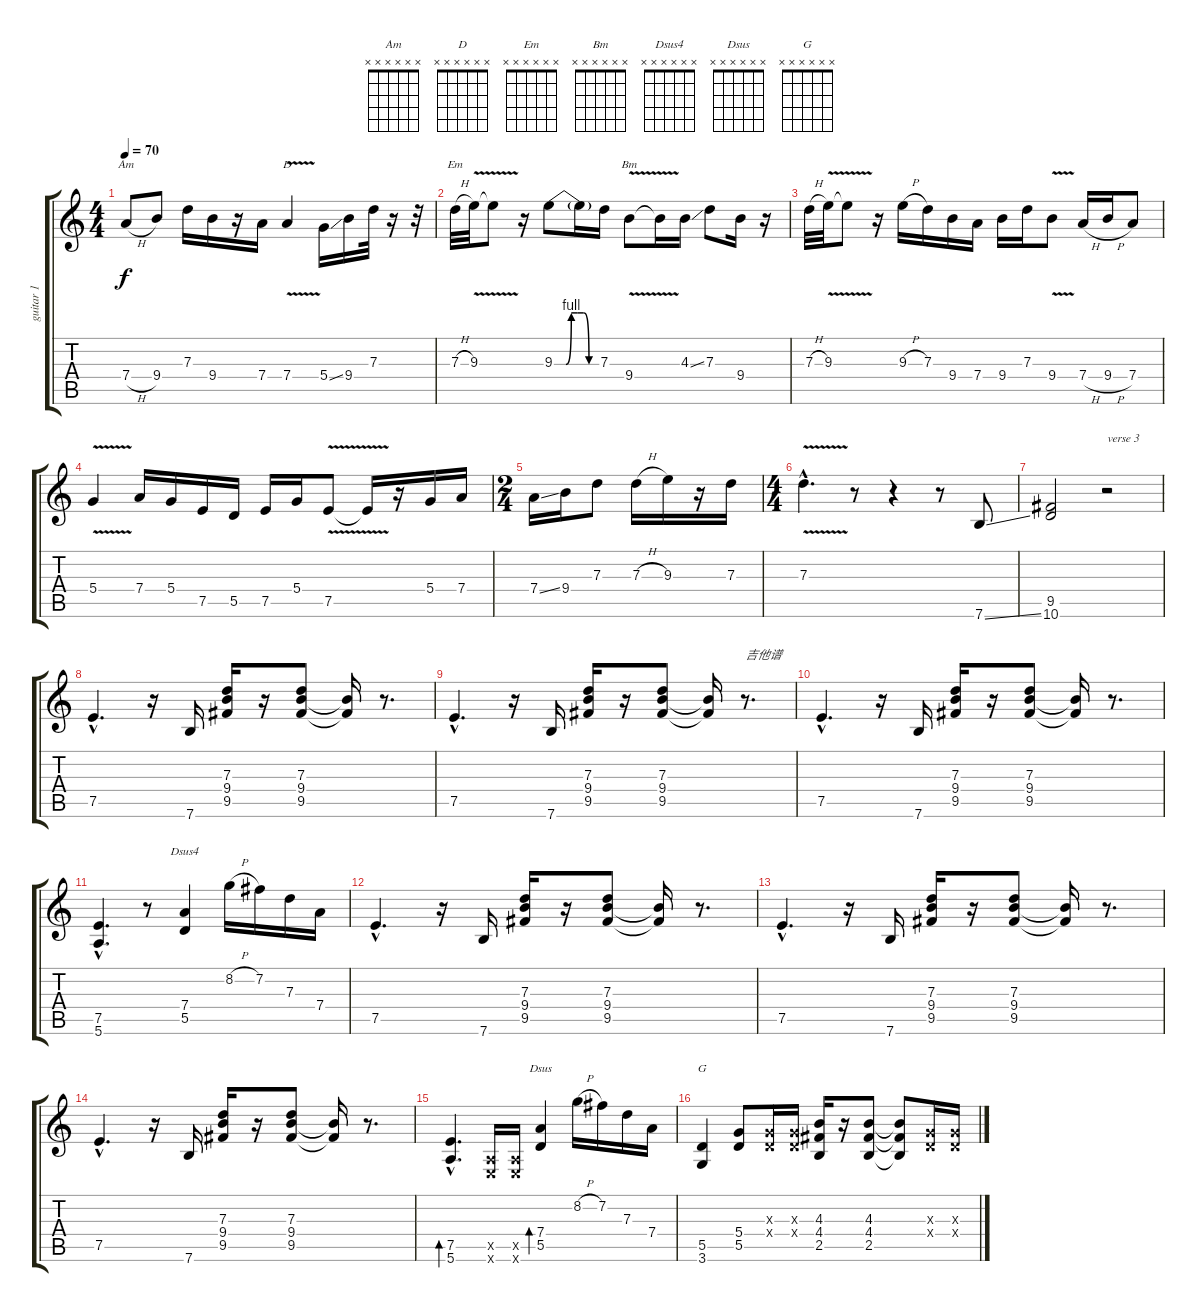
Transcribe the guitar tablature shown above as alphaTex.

\track ("guitar 1" "guitar 1") {instrument overdrivenguitar}
\staff {score tabs}
\tuning (E4 B3 G3 D3 A2 E2) {hide}
\chord ("Am" x x x x x x)
\chord ("D" x x x x x x)
\chord ("Em" x x x x x x)
\chord ("Bm" x x x x x x)
\chord ("Dsus4" x x x x x x)
\chord ("Dsus" x x x x x x)
\chord ("G" x x x x x x)
\ts (4 4)
\tempo 70
\clef g2
\ks c
7.4{h}.8{ch "Am" dy f} 9.4.8 7.3.16 9.4.16 r.16 7.4.16 7.4{v}.4{ch "D"} 5.4{ss}.16 9.4.16 7.3.32 r.16 r.32 |
7.3{h}.32{ch "Em"} 9.3{v}.32 9.3{t}.8 r.16 9.3{be (custom 0 0 15 0 22 4 30 4 38 4 45 0 60 0)}.8 9.3{t}.16 7.3.16 9.4{v}.8{ch "Bm"} 9.4{t}.16 4.3{ss}.16 7.3.8 9.4.16 r.16 |
7.3{h}.32 9.3{v}.32 9.3{t}.8 r.16 9.3{h}.16 7.3.16 9.4.16 7.4.16 9.4.16 7.3.16 9.4{v}.8 7.4{h}.16 9.4{h}.16 7.4.8 |
5.4{v}.4 7.4.16 5.4.16 7.5.16 5.5.16 7.5.16 5.4.16 7.5{v}.8 7.5{t}.16 r.16 5.4.16 7.4.16 |
\ts (2 4)
7.4{ss}.16 9.4.16 7.3.8 7.3{h}.16 9.3.16 r.16 7.3.16 |
\ts (4 4)
7.3{v hac}.4{d} r.8 r.4 r.8 7.6{ss}.8{volume 10 instrument overdrivenguitar} |
(9.5 10.6).2 r.2{txt "verse 3"} |
7.5{hac}.4{d} r.16 7.6.16 (7.3 9.4 9.5).16 r.16 (7.3 9.4 9.5).8 (9.4{t} 9.5{t}).16 r.8{d} |
7.5{hac}.4{d} r.16 7.6.16 (7.3 9.4 9.5).16 r.16 (7.3 9.4 9.5).8 (9.4{t} 9.5{t}).16 r.8{d txt "吉他谱"} |
7.5{hac}.4{d} r.16 7.6.16 (7.3 9.4 9.5).16 r.16 (7.3 9.4 9.5).8 (9.4{t} 9.5{t}).16 r.8{d} |
(7.5{hac} 5.6{hac}).4{d} r.8 (7.4 5.5).4{ch "Dsus4"} 8.2{h}.16 7.2.16 7.3.16 7.4.16 |
7.5{hac}.4{d} r.16 7.6.16 (7.3 9.4 9.5).16 r.16 (7.3 9.4 9.5).8 (9.4{t} 9.5{t}).16 r.8{d} |
7.5{hac}.4{d} r.16 7.6.16 (7.3 9.4 9.5).16 r.16 (7.3 9.4 9.5).8 (9.4{t} 9.5{t}).16 r.8{d} |
7.5{hac}.4{d} r.16 7.6.16 (7.3 9.4 9.5).16 r.16 (7.3 9.4 9.5).8 (9.4{t} 9.5{t}).16 r.8{d} |
(7.5{hac} 5.6{hac}).4{d bd 120} (0.5{x} 0.6{x}).16 (0.5{x} 0.6{x}).16 (7.4 5.5).4{bd 120 ch "Dsus"} 8.2{h}.16 7.2.16 7.3.16 7.4.16 |
(5.5 3.6).4{ch "G"} (5.4 5.5).8 (0.3{x} 0.4{x}).16 (0.3{x} 0.4{x}).16 (4.3 4.4 2.5).16 r.16 (4.3 4.4 2.5).8 (4.3{t} 4.4{t} 2.5{t}).8 (0.3{x} 0.4{x}).16 (0.3{x} 0.4{x}).16
